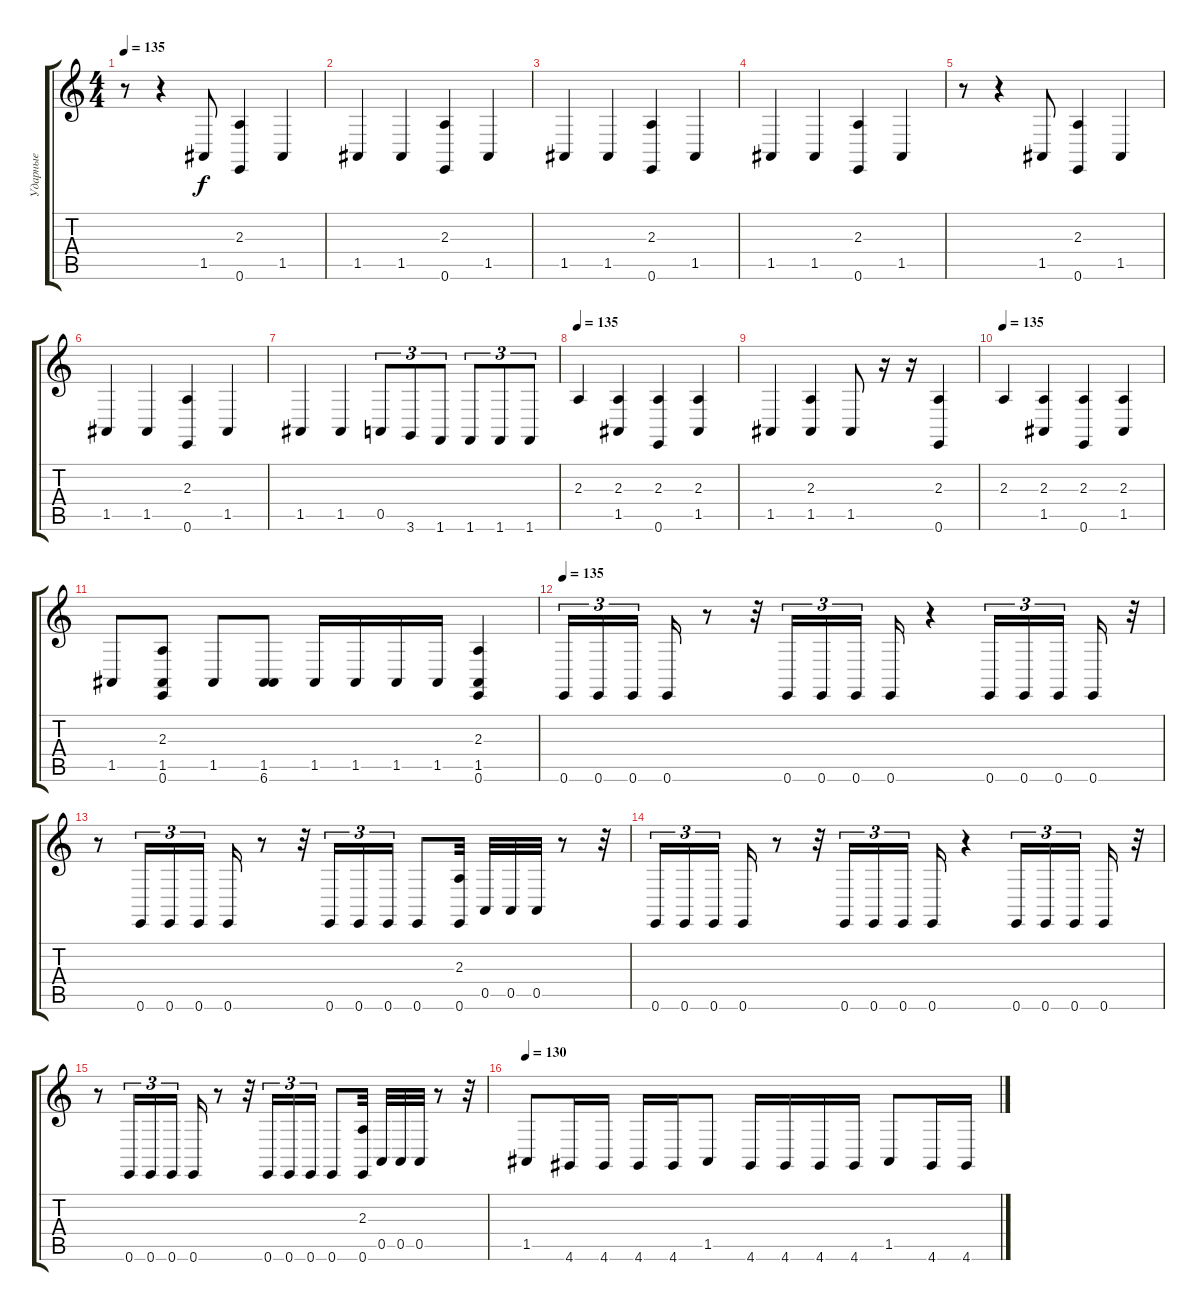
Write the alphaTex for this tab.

\track ("Ударные" "Ударные") {instrument acousticgrandpiano}
\staff {score tabs}
\tuning (E4 B3 G3 D3 A2 E2) {hide}
\ts (4 4)
\tempo 135
\clef g2
\ks c
r.8{dy f} r.4 1.5.8 (2.3 0.6).4 1.5.4 |
1.5.4 1.5.4 (2.3 0.6).4 1.5.4 |
1.5.4 1.5.4 (2.3 0.6).4 1.5.4 |
1.5.4 1.5.4 (2.3 0.6).4 1.5.4 |
r.8 r.4 1.5.8 (2.3 0.6).4 1.5.4 |
1.5.4 1.5.4 (2.3 0.6).4 1.5.4 |
1.5.4 1.5.4 0.5.8{tu (3 2)} 3.6.8{tu (3 2)} 1.6.8{tu (3 2)} 1.6.8{tu (3 2)} 1.6.8{tu (3 2)} 1.6.8{tu (3 2)} |
\tempo 135
2.3.4 (2.3 1.5).4 (2.3 0.6).4 (2.3 1.5).4 |
1.5.4 (2.3 1.5).4 1.5.8 r.16 r.16 (2.3 0.6).4 |
\tempo 135
2.3.4 (2.3 1.5).4 (2.3 0.6).4 (2.3 1.5).4 |
1.5.8 (2.3 1.5 0.6).8 1.5.8 (1.5 6.6).8 1.5.16 1.5.16 1.5.16 1.5.16 (2.3 1.5 0.6).4 |
\tempo 135
0.6.16{tu (3 2)} 0.6.16{tu (3 2)} 0.6.16{tu (3 2)} 0.6.16 r.8 r.32 0.6.16{tu (3 2)} 0.6.16{tu (3 2)} 0.6.16{tu (3 2)} 0.6.16 r.4 0.6.16{tu (3 2)} 0.6.16{tu (3 2)} 0.6.16{tu (3 2)} 0.6.16 r.32 |
r.8 0.6.16{tu (3 2)} 0.6.16{tu (3 2)} 0.6.16{tu (3 2)} 0.6.16 r.8 r.32 0.6.16{tu (3 2)} 0.6.16{tu (3 2)} 0.6.16{tu (3 2)} 0.6.8 (2.3 0.6).32 0.5.32 0.5.32 0.5.32 r.8 r.32 |
0.6.16{tu (3 2)} 0.6.16{tu (3 2)} 0.6.16{tu (3 2)} 0.6.16 r.8 r.32 0.6.16{tu (3 2)} 0.6.16{tu (3 2)} 0.6.16{tu (3 2)} 0.6.16 r.4 0.6.16{tu (3 2)} 0.6.16{tu (3 2)} 0.6.16{tu (3 2)} 0.6.16 r.32 |
r.8 0.6.16{tu (3 2)} 0.6.16{tu (3 2)} 0.6.16{tu (3 2)} 0.6.16 r.8 r.32 0.6.16{tu (3 2)} 0.6.16{tu (3 2)} 0.6.16{tu (3 2)} 0.6.8 (2.3 0.6).32 0.5.32 0.5.32 0.5.32 r.8 r.32 |
\tempo 130
1.5.8 4.6.16 4.6.16 4.6.16 4.6.16 1.5.8 4.6.16 4.6.16 4.6.16 4.6.16 1.5.8 4.6.16 4.6.16
